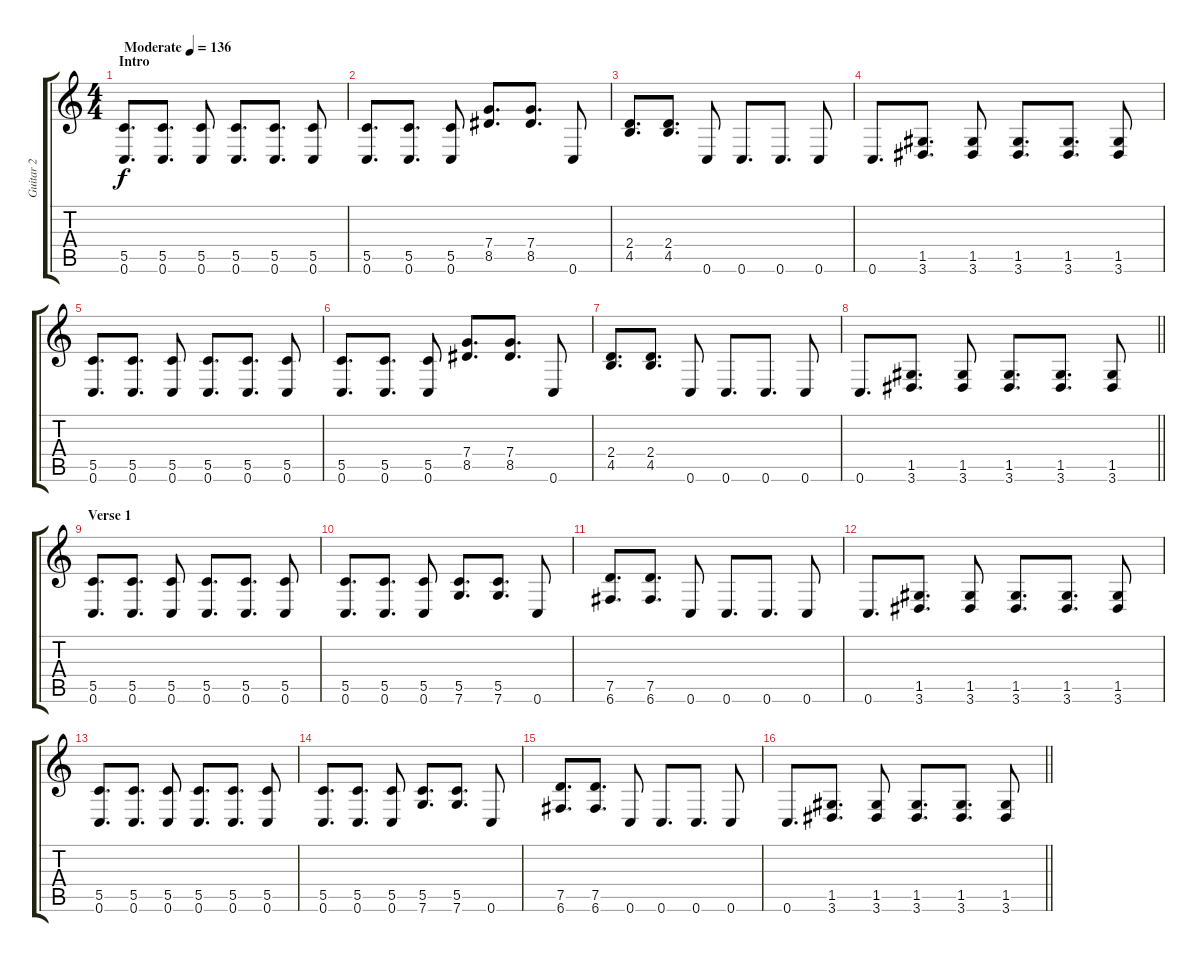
\track ("Guitar 2" "Guitar 2") {instrument overdrivenguitar}
\staff {score tabs}
\tuning (D4 A3 F3 C3 G2 C2) {hide}
\ts (4 4)
\section ("" "Intro")
\tempo (136 "Moderate")
\clef g2
\ks c
(5.5 0.6).8{d dy f instrument overdrivenguitar} (5.5 0.6).8{d} (5.5 0.6).8 (5.5 0.6).8{d} (5.5 0.6).8{d} (5.5 0.6).8 |
(5.5 0.6).8{d} (5.5 0.6).8{d} (5.5 0.6).8 (7.4 8.5).8{d} (7.4 8.5).8{d} 0.6.8 |
(2.4 4.5).8{d} (2.4 4.5).8{d} 0.6.8 0.6.8{d} 0.6.8{d} 0.6.8 |
0.6.8{d} (1.5 3.6).8{d} (1.5 3.6).8 (1.5 3.6).8{d} (1.5 3.6).8{d} (1.5 3.6).8 |
(5.5 0.6).8{d} (5.5 0.6).8{d} (5.5 0.6).8 (5.5 0.6).8{d} (5.5 0.6).8{d} (5.5 0.6).8 |
(5.5 0.6).8{d} (5.5 0.6).8{d} (5.5 0.6).8 (7.4 8.5).8{d} (7.4 8.5).8{d} 0.6.8 |
(2.4 4.5).8{d} (2.4 4.5).8{d} 0.6.8 0.6.8{d} 0.6.8{d} 0.6.8 |
\barLineRight lightlight
0.6.8{d} (1.5 3.6).8{d} (1.5 3.6).8 (1.5 3.6).8{d} (1.5 3.6).8{d} (1.5 3.6).8 |
\section ("" "Verse 1")
(5.5 0.6).8{d} (5.5 0.6).8{d} (5.5 0.6).8 (5.5 0.6).8{d} (5.5 0.6).8{d} (5.5 0.6).8 |
(5.5 0.6).8{d} (5.5 0.6).8{d} (5.5 0.6).8 (5.5 7.6).8{d} (5.5 7.6).8{d} 0.6.8 |
(7.5 6.6).8{d} (7.5 6.6).8{d} 0.6.8 0.6.8{d} 0.6.8{d} 0.6.8 |
0.6.8{d} (1.5 3.6).8{d} (1.5 3.6).8 (1.5 3.6).8{d} (1.5 3.6).8{d} (1.5 3.6).8 |
(5.5 0.6).8{d} (5.5 0.6).8{d} (5.5 0.6).8 (5.5 0.6).8{d} (5.5 0.6).8{d} (5.5 0.6).8 |
(5.5 0.6).8{d} (5.5 0.6).8{d} (5.5 0.6).8 (5.5 7.6).8{d} (5.5 7.6).8{d} 0.6.8 |
(7.5 6.6).8{d} (7.5 6.6).8{d} 0.6.8 0.6.8{d} 0.6.8{d} 0.6.8 |
\barLineRight lightlight
0.6.8{d} (1.5 3.6).8{d} (1.5 3.6).8 (1.5 3.6).8{d} (1.5 3.6).8{d} (1.5 3.6).8
